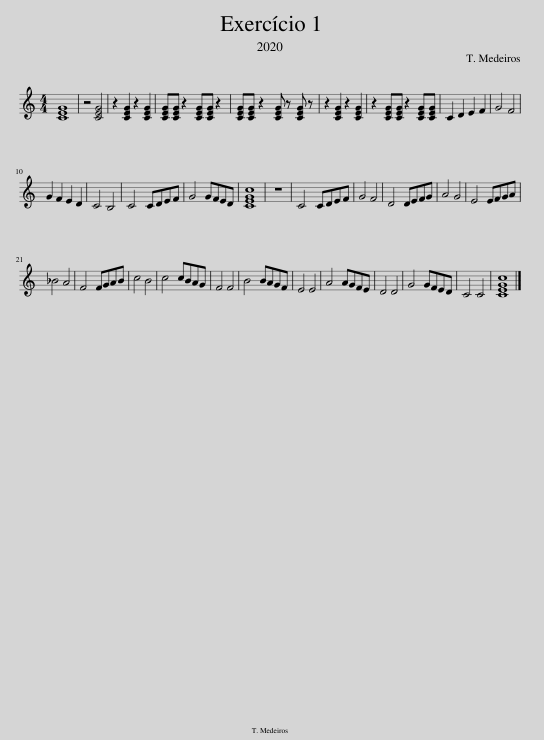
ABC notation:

X:1
L:1/8
M:4/4
I:linebreak $
K:C
V:1 treble
V:1
 [CEG]8 | z4 [CEG]4 | z2 [CEG]2 z2 [CEG]2 | [CEG][CEG] z2 [CEG][CEG] z2 | [CEG][CEG] z2 [CEG] z [CEG] z | %5
 z2 [CEG]2 z2 [CEG]2 | z2 [CEG][CEG] z2 [CEG][CEG] | C2 D2 E2 F2 | G4 F4 |$ G2 F2 E2 D2 | %10
 C4 B,4 | C4 CDEF | G4 GFED | [CEGc]8 | z8 | %15
 C4 CDEF | G4 F4 | D4 DEFG | A4 G4 | E4 EFGA |$ %20
 _B4 A4 | F4 FGAB | c4 B4 | c4 cBAG | F4 F4 | %25
 B4 BAGF | E4 E4 | A4 AGFE | D4 D4 | G4 GFED | %30
 C4 C4 | [CEGc]8 |] %32
